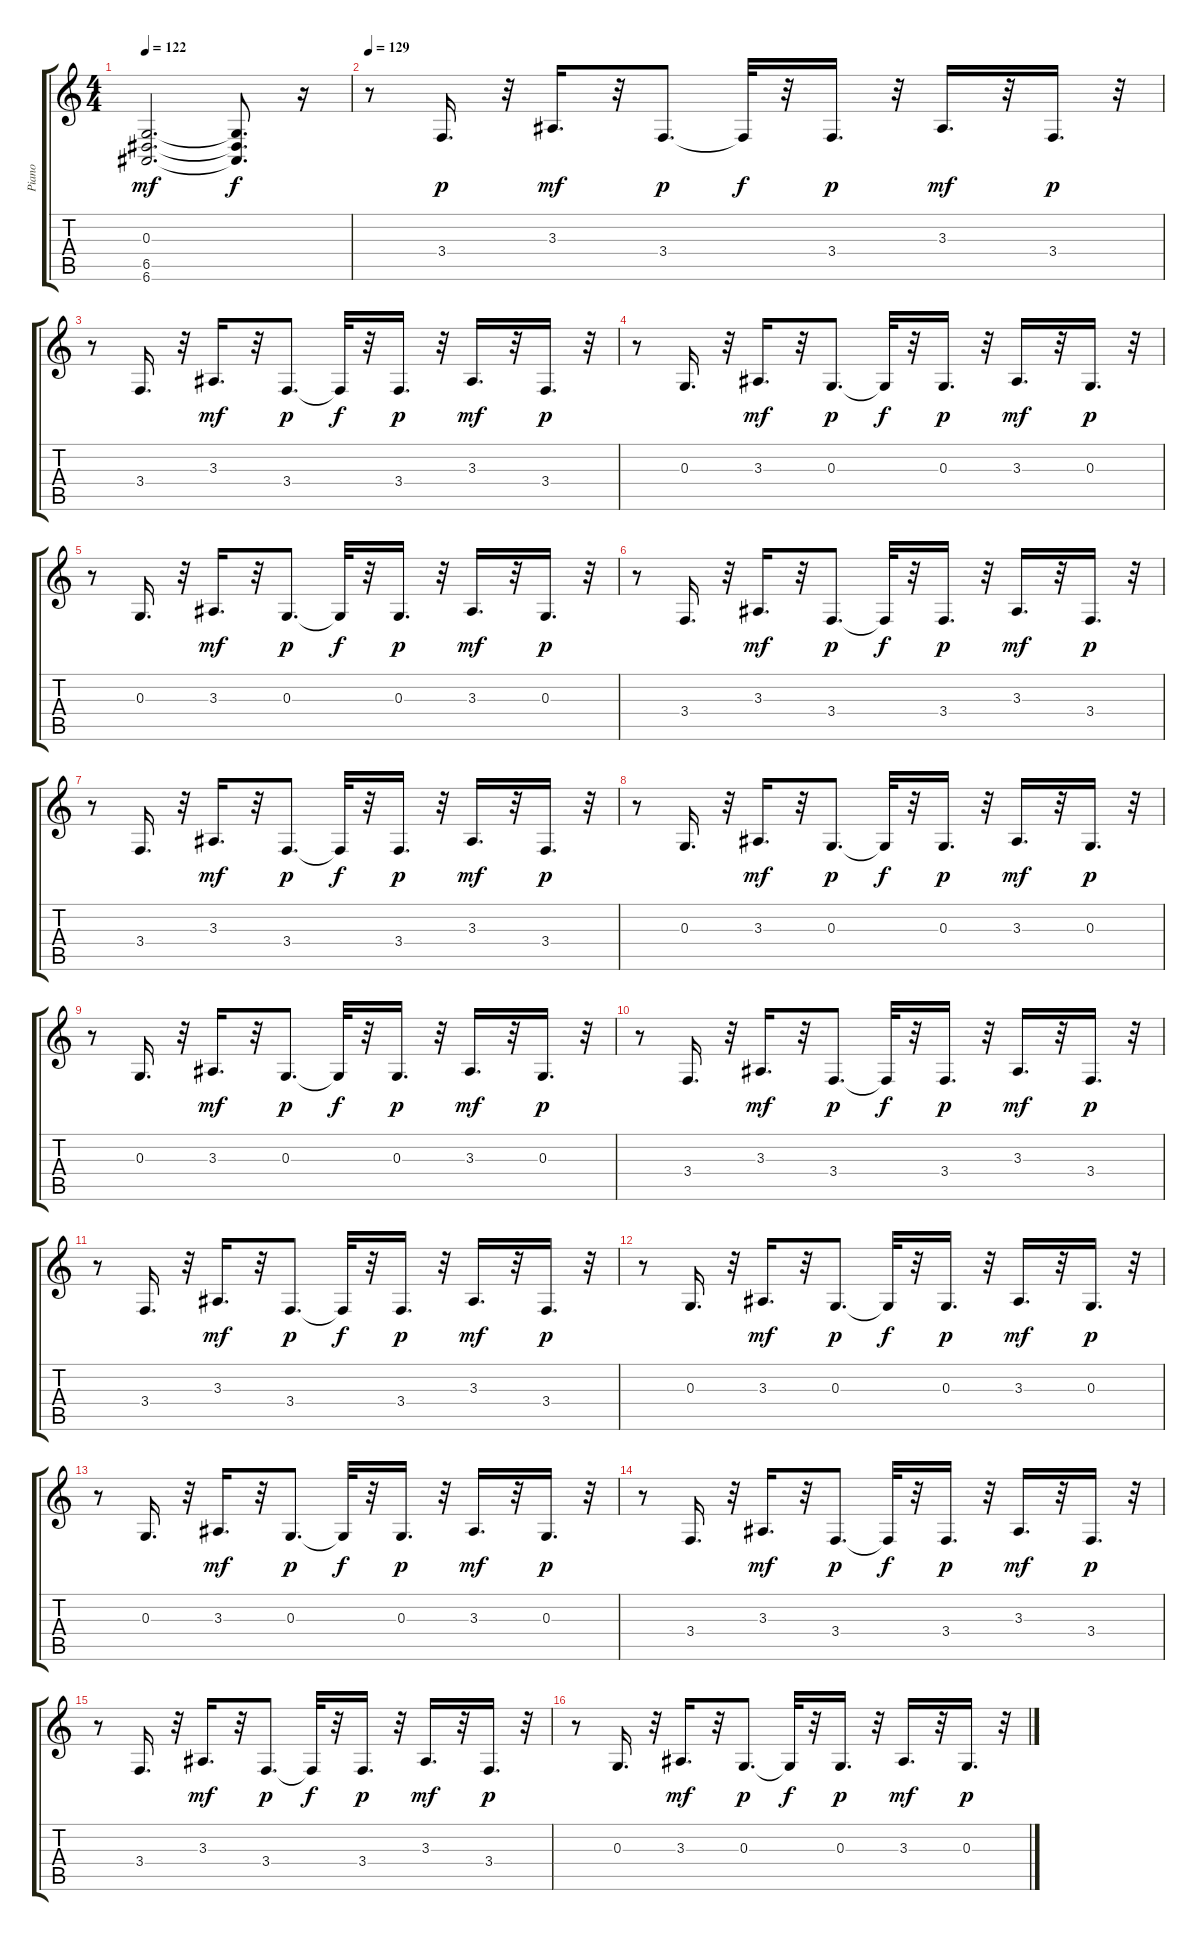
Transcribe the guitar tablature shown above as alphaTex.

\track ("Piano" "Piano") {instrument acousticgrandpiano}
\staff {score tabs}
\tuning (E4 B3 G3 D3 A2 E2) {hide}
\ts (4 4)
\tempo 122
\clef g2
\ks c
(0.3 6.5 6.6).2{d dy mf} (0.3{t} 6.5{t} 6.6{t}).8{d dy f} r.16 |
\tempo 129
r.8 3.4.16{d dy p} r.32 3.3.16{d dy mf} r.32 3.4.8{d dy p} 3.4{t}.32{dy f} r.32 3.4.16{d dy p} r.32 3.3.16{d dy mf} r.32 3.4.16{d dy p} r.32 |
r.8 3.4.16{d} r.32 3.3.16{d dy mf} r.32 3.4.8{d dy p} 3.4{t}.32{dy f} r.32 3.4.16{d dy p} r.32 3.3.16{d dy mf} r.32 3.4.16{d dy p} r.32 |
r.8 0.3.16{d} r.32 3.3.16{d dy mf} r.32 0.3.8{d dy p} 0.3{t}.32{dy f} r.32 0.3.16{d dy p} r.32 3.3.16{d dy mf} r.32 0.3.16{d dy p} r.32 |
r.8 0.3.16{d} r.32 3.3.16{d dy mf} r.32 0.3.8{d dy p} 0.3{t}.32{dy f} r.32 0.3.16{d dy p} r.32 3.3.16{d dy mf} r.32 0.3.16{d dy p} r.32 |
r.8 3.4.16{d} r.32 3.3.16{d dy mf} r.32 3.4.8{d dy p} 3.4{t}.32{dy f} r.32 3.4.16{d dy p} r.32 3.3.16{d dy mf} r.32 3.4.16{d dy p} r.32 |
r.8 3.4.16{d} r.32 3.3.16{d dy mf} r.32 3.4.8{d dy p} 3.4{t}.32{dy f} r.32 3.4.16{d dy p} r.32 3.3.16{d dy mf} r.32 3.4.16{d dy p} r.32 |
r.8 0.3.16{d} r.32 3.3.16{d dy mf} r.32 0.3.8{d dy p} 0.3{t}.32{dy f} r.32 0.3.16{d dy p} r.32 3.3.16{d dy mf} r.32 0.3.16{d dy p} r.32 |
r.8 0.3.16{d} r.32 3.3.16{d dy mf} r.32 0.3.8{d dy p} 0.3{t}.32{dy f} r.32 0.3.16{d dy p} r.32 3.3.16{d dy mf} r.32 0.3.16{d dy p} r.32 |
r.8 3.4.16{d} r.32 3.3.16{d dy mf} r.32 3.4.8{d dy p} 3.4{t}.32{dy f} r.32 3.4.16{d dy p} r.32 3.3.16{d dy mf} r.32 3.4.16{d dy p} r.32 |
r.8 3.4.16{d} r.32 3.3.16{d dy mf} r.32 3.4.8{d dy p} 3.4{t}.32{dy f} r.32 3.4.16{d dy p} r.32 3.3.16{d dy mf} r.32 3.4.16{d dy p} r.32 |
r.8 0.3.16{d} r.32 3.3.16{d dy mf} r.32 0.3.8{d dy p} 0.3{t}.32{dy f} r.32 0.3.16{d dy p} r.32 3.3.16{d dy mf} r.32 0.3.16{d dy p} r.32 |
r.8 0.3.16{d} r.32 3.3.16{d dy mf} r.32 0.3.8{d dy p} 0.3{t}.32{dy f} r.32 0.3.16{d dy p} r.32 3.3.16{d dy mf} r.32 0.3.16{d dy p} r.32 |
r.8 3.4.16{d} r.32 3.3.16{d dy mf} r.32 3.4.8{d dy p} 3.4{t}.32{dy f} r.32 3.4.16{d dy p} r.32 3.3.16{d dy mf} r.32 3.4.16{d dy p} r.32 |
r.8 3.4.16{d} r.32 3.3.16{d dy mf} r.32 3.4.8{d dy p} 3.4{t}.32{dy f} r.32 3.4.16{d dy p} r.32 3.3.16{d dy mf} r.32 3.4.16{d dy p} r.32 |
r.8 0.3.16{d} r.32 3.3.16{d dy mf} r.32 0.3.8{d dy p} 0.3{t}.32{dy f} r.32 0.3.16{d dy p} r.32 3.3.16{d dy mf} r.32 0.3.16{d dy p} r.32
